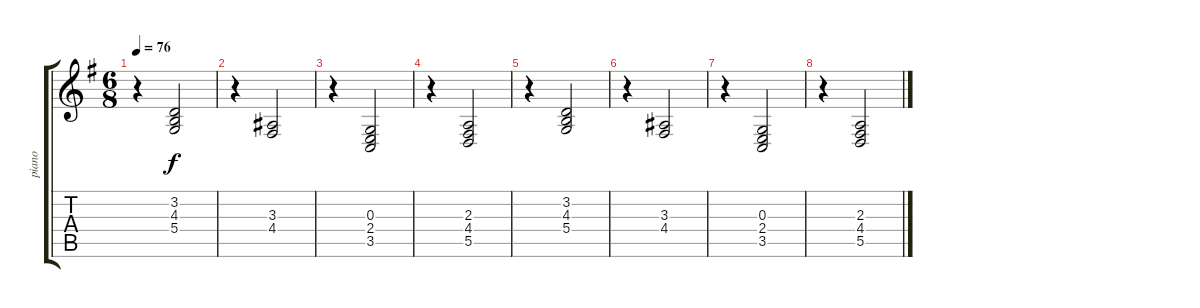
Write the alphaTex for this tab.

\track ("piano" "piano") {instrument acousticgrandpiano}
\staff {score tabs}
\tuning (E4 B3 G3 D3 A2 E2) {hide}
\ts (6 8)
\tempo 76
\clef g2
\ks g
r.4{dy f} (3.2 4.3 5.4).2 |
r.4 (3.3 4.4).2 |
r.4 (0.3 2.4 3.5).2 |
r.4 (2.3 4.4 5.5).2 |
r.4 (3.2 4.3 5.4).2 |
r.4 (3.3 4.4).2 |
r.4 (0.3 2.4 3.5).2 |
r.4 (2.3 4.4 5.5).2
